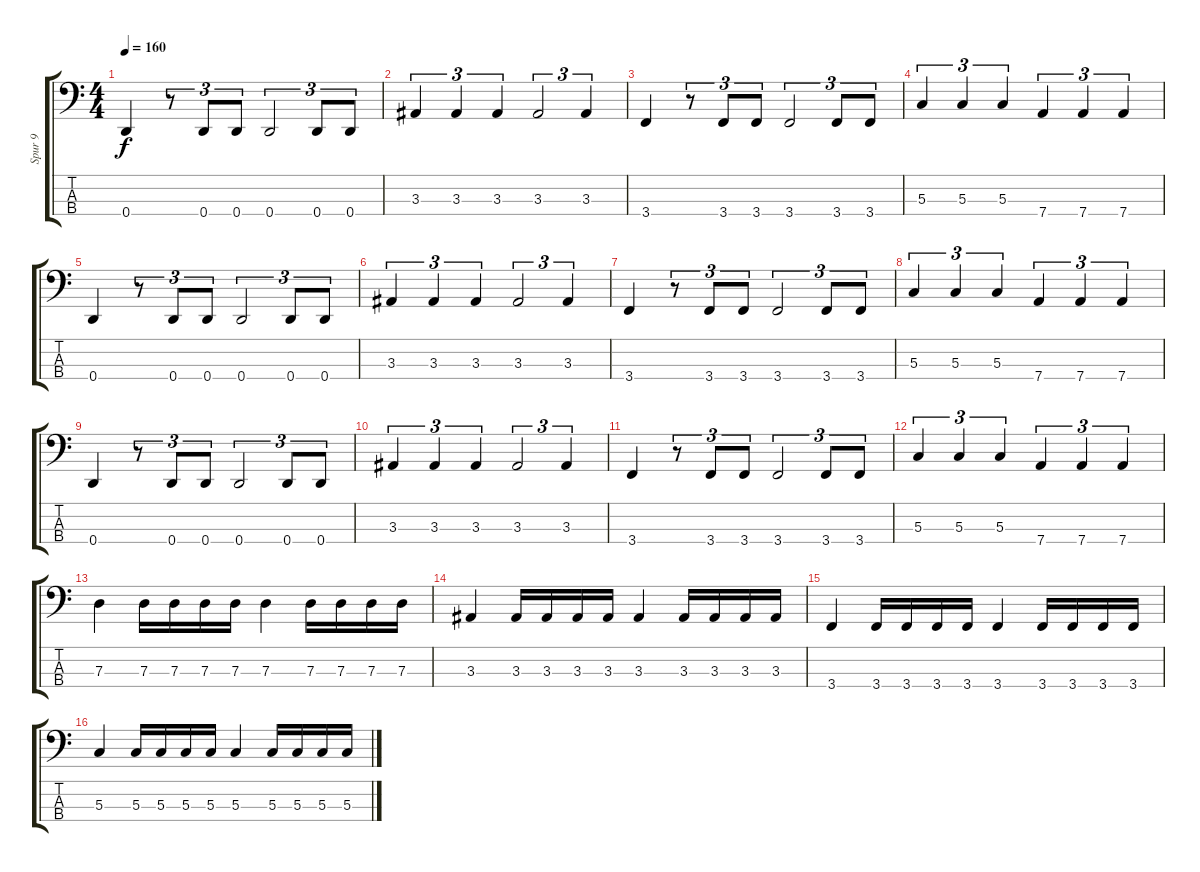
\track ("Spur 9" "Spur 9") {instrument electricbasspick}
\staff {score tabs}
\tuning (F2 C2 G1 D1) {hide}
\ts (4 4)
\tempo 160
\clef f4
\ks c
0.4.4{dy f} r.8{tu (3 2)} 0.4.8{tu (3 2)} 0.4.8{tu (3 2)} 0.4.2{tu (3 2)} 0.4.8{tu (3 2)} 0.4.8{tu (3 2)} |
3.3.4{tu (3 2)} 3.3.4{tu (3 2)} 3.3.4{tu (3 2)} 3.3.2{tu (3 2)} 3.3.4{tu (3 2)} |
3.4.4 r.8{tu (3 2)} 3.4.8{tu (3 2)} 3.4.8{tu (3 2)} 3.4.2{tu (3 2)} 3.4.8{tu (3 2)} 3.4.8{tu (3 2)} |
5.3.4{tu (3 2)} 5.3.4{tu (3 2)} 5.3.4{tu (3 2)} 7.4.4{tu (3 2)} 7.4.4{tu (3 2)} 7.4.4{tu (3 2)} |
0.4.4 r.8{tu (3 2)} 0.4.8{tu (3 2)} 0.4.8{tu (3 2)} 0.4.2{tu (3 2)} 0.4.8{tu (3 2)} 0.4.8{tu (3 2)} |
3.3.4{tu (3 2)} 3.3.4{tu (3 2)} 3.3.4{tu (3 2)} 3.3.2{tu (3 2)} 3.3.4{tu (3 2)} |
3.4.4 r.8{tu (3 2)} 3.4.8{tu (3 2)} 3.4.8{tu (3 2)} 3.4.2{tu (3 2)} 3.4.8{tu (3 2)} 3.4.8{tu (3 2)} |
5.3.4{tu (3 2)} 5.3.4{tu (3 2)} 5.3.4{tu (3 2)} 7.4.4{tu (3 2)} 7.4.4{tu (3 2)} 7.4.4{tu (3 2)} |
0.4.4 r.8{tu (3 2)} 0.4.8{tu (3 2)} 0.4.8{tu (3 2)} 0.4.2{tu (3 2)} 0.4.8{tu (3 2)} 0.4.8{tu (3 2)} |
3.3.4{tu (3 2)} 3.3.4{tu (3 2)} 3.3.4{tu (3 2)} 3.3.2{tu (3 2)} 3.3.4{tu (3 2)} |
3.4.4 r.8{tu (3 2)} 3.4.8{tu (3 2)} 3.4.8{tu (3 2)} 3.4.2{tu (3 2)} 3.4.8{tu (3 2)} 3.4.8{tu (3 2)} |
5.3.4{tu (3 2)} 5.3.4{tu (3 2)} 5.3.4{tu (3 2)} 7.4.4{tu (3 2)} 7.4.4{tu (3 2)} 7.4.4{tu (3 2)} |
7.3.4 7.3.16 7.3.16 7.3.16 7.3.16 7.3.4 7.3.16 7.3.16 7.3.16 7.3.16 |
3.3.4 3.3.16 3.3.16 3.3.16 3.3.16 3.3.4 3.3.16 3.3.16 3.3.16 3.3.16 |
3.4.4 3.4.16 3.4.16 3.4.16 3.4.16 3.4.4 3.4.16 3.4.16 3.4.16 3.4.16 |
5.3.4 5.3.16 5.3.16 5.3.16 5.3.16 5.3.4 5.3.16 5.3.16 5.3.16 5.3.16
